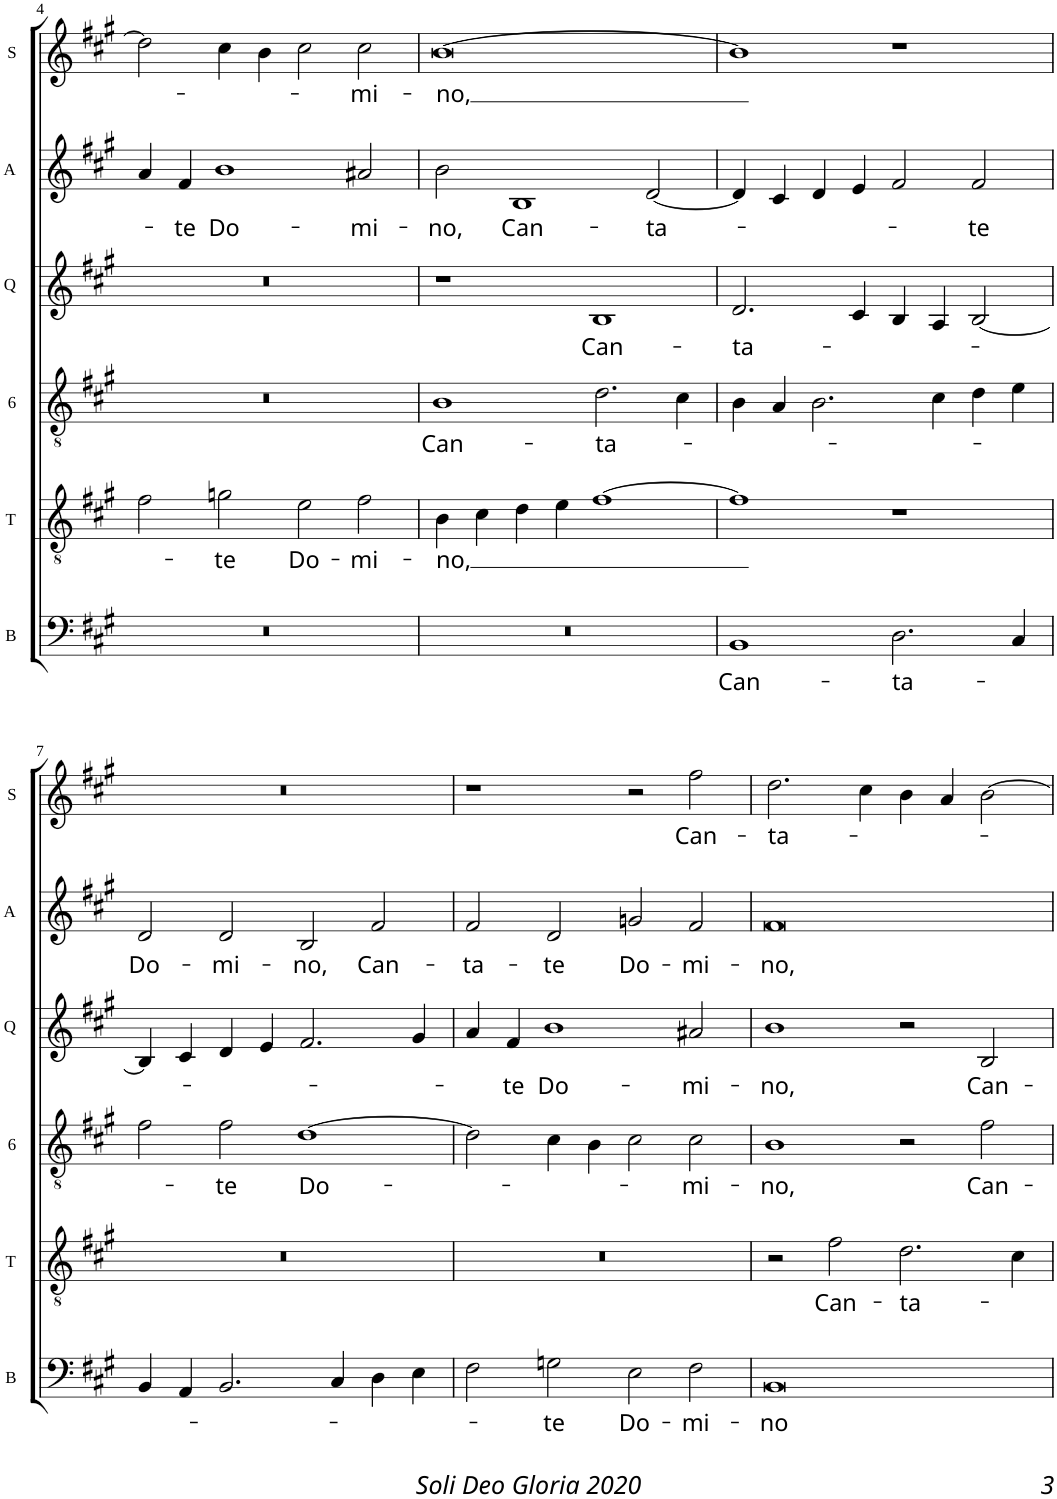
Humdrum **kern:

**kern	**text	**kern	**text	**kern	**text	**kern	**text	**kern	**text	**kern	**text
*part6	*part6	*part5	*part5	*part4	*part4	*part3	*part3	*part2	*part2	*part1	*part1
*staff6	*staff6	*staff5	*staff5	*staff4	*staff4	*staff3	*staff3	*staff2	*staff2	*staff1	*staff1
*I"Bass	*	*I"Tenor	*	*I"Sexto	*	*I"Quinto	*	*I"Alto	*	*I"Soprano	*
*I'B	*	*I'T	*	*	*	*I'Q	*	*I'A	*	*I'S	*
!!LO:PB:g=z
*clefF4	*	*clefGv2	*	*clefGv2	*	*clefG2	*	*clefG2	*	*clefG2	*
*k[f#c#g#]	*	*k[f#c#g#]	*	*k[f#c#g#]	*	*k[f#c#g#]	*	*k[f#c#g#]	*	*k[f#c#g#]	*
*A:	*	*A:	*	*A:	*	*A:	*	*A:	*	*A:	*
*M4/2	*	*M4/2	*	*M4/2	*	*M4/2	*	*M4/2	*	*M4/2	*
=4	=4	=4	=4	=4	=4	=4	=4	=4	=4	=4	=4
0r	.	2f#\	.	0r	.	0r	.	4a/	.	2dd\]	.
!	!	!	!	!	!	!	!	!	!LO:LY:b	!	!
.	.	.	.	.	.	.	.	4f#/	-te	.	.
!	!	!	!LO:LY:b	!	!	!	!	!	!LO:LY:b	!	!
.	.	2gn\	-te	.	.	.	.	1b	Do-	4cc#\	.
.	.	.	.	.	.	.	.	.	.	4b\	.
!	!	!	!LO:LY:b	!	!	!	!	!	!	!	!
.	.	2e\	Do-	.	.	.	.	.	.	2cc#\	.
!	!	!	!LO:LY:b	!	!	!	!	!	!LO:LY:b	!	!LO:LY:b
.	.	2f#\	-mi-	.	.	.	.	2a#X/	-mi-	2cc#\	-mi-
=5	=5	=5	=5	=5	=5	=5	=5	=5	=5	=5	=5
!	!	!	!LO:LY:b	!	!LO:LY:b	!	!	!	!LO:LY:b	!	!LO:LY:b
0r	.	4B\	-no,	1B	Can-	1r	.	2b\	-no,	[0b	-no,
.	.	4c#\	.	.	.	.	.	.	.	.	.
!	!	!	!	!	!	!	!	!	!LO:LY:b	!	!
.	.	4d\	.	.	.	.	.	1B	Can-	.	.
.	.	4e\	.	.	.	.	.	.	.	.	.
!	!	!	!	!	!LO:LY:b	!	!LO:LY:b	!	!	!	!
.	.	[1f#	.	2.d\	-ta-	1B	Can-	.	.	.	.
!	!	!	!	!	!	!	!	!	!LO:LY:b	!	!
.	.	.	.	.	.	.	.	[2d/	-ta-	.	.
.	.	.	.	4c#\	.	.	.	.	.	.	.
=6	=6	=6	=6	=6	=6	=6	=6	=6	=6	=6	=6
!	!LO:LY:b	!	!	!	!	!	!LO:LY:b	!	!	!	!
1BB	Can-	1f#]	.	4B\	.	2.d/	-ta-	4d/]	.	1b]	.
.	.	.	.	4A/	.	.	.	4c#/	.	.	.
.	.	.	.	2.B\	.	.	.	4d/	.	.	.
.	.	.	.	.	.	4c#/	.	4e/	.	.	.
!	!LO:LY:b	!	!	!	!	!	!	!	!	!	!
2.D\	-ta-	1r	.	.	.	4B/	.	2f#/	.	1r	.
.	.	.	.	4c#\	.	4A/	.	.	.	.	.
!	!	!	!	!	!	!	!	!	!LO:LY:b	!	!
.	.	.	.	4d\	.	[2B/	.	2f#/	-te	.	.
4C#/	.	.	.	4e\	.	.	.	.	.	.	.
!!LO:LB:g=z
=7	=7	=7	=7	=7	=7	=7	=7	=7	=7	=7	=7
!	!	!	!	!	!	!	!	!	!LO:LY:b	!	!
4BB/	.	0r	.	2f#\	.	4B/]	.	2d/	Do-	0r	.
4AA/	.	.	.	.	.	4c#/	.	.	.	.	.
!	!	!	!	!	!LO:LY:b	!	!	!	!LO:LY:b	!	!
2.BB/	.	.	.	2f#\	-te	4d/	.	2d/	-mi-	.	.
.	.	.	.	.	.	4e/	.	.	.	.	.
!	!	!	!	!	!LO:LY:b	!	!	!	!LO:LY:b	!	!
.	.	.	.	[1d	Do-	2.f#/	.	2B/	-no,	.	.
4C#/	.	.	.	.	.	.	.	.	.	.	.
!	!	!	!	!	!	!	!	!	!LO:LY:b	!	!
4D\	.	.	.	.	.	.	.	2f#/	Can-	.	.
4E\	.	.	.	.	.	4g#/	.	.	.	.	.
=8	=8	=8	=8	=8	=8	=8	=8	=8	=8	=8	=8
!	!	!	!	!	!	!	!	!	!LO:LY:b	!	!
2F#\	.	0r	.	2d\]	.	4a/	.	2f#/	-ta-	1r	.
!	!	!	!	!	!	!	!LO:LY:b	!	!	!	!
.	.	.	.	.	.	4f#/	-te	.	.	.	.
!	!LO:LY:b	!	!	!	!	!	!LO:LY:b	!	!LO:LY:b	!	!
2Gn\	-te	.	.	4c#\	.	1b	Do-	2d/	-te	.	.
.	.	.	.	4B\	.	.	.	.	.	.	.
!	!LO:LY:b	!	!	!	!	!	!	!	!LO:LY:b	!	!
2E\	Do-	.	.	2c#\	.	.	.	2gn/	Do-	2r	.
!	!LO:LY:b	!	!	!	!LO:LY:b	!	!LO:LY:b	!	!LO:LY:b	!	!LO:LY:b
2F#\	-mi-	.	.	2c#\	-mi-	2a#X/	-mi-	2f#/	-mi-	2ff#\	Can-
=9	=9	=9	=9	=9	=9	=9	=9	=9	=9	=9	=9
!	!LO:LY:b	!	!	!	!LO:LY:b	!	!LO:LY:b	!	!LO:LY:b	!	!LO:LY:b
0BB	-no	2r	.	1B	-no,	1b	-no,	0f#	-no,	2.dd\	-ta-
!	!	!	!LO:LY:b	!	!	!	!	!	!	!	!
.	.	2f#\	Can-	.	.	.	.	.	.	.	.
.	.	.	.	.	.	.	.	.	.	4cc#\	.
!	!	!	!LO:LY:b	!	!	!	!	!	!	!	!
.	.	2.d\	-ta-	2r	.	2r	.	.	.	4b\	.
.	.	.	.	.	.	.	.	.	.	4a/	.
!	!	!	!	!	!LO:LY:b	!	!LO:LY:b	!	!	!	!
.	.	.	.	2f#\	Can-	2B/	Can-	.	.	[2b\	.
.	.	4c#\	.	.	.	.	.	.	.	.	.
=	=	=	=	=	=	=	=	=	=	=	=
*-	*-	*-	*-	*-	*-	*-	*-	*-	*-	*-	*-
